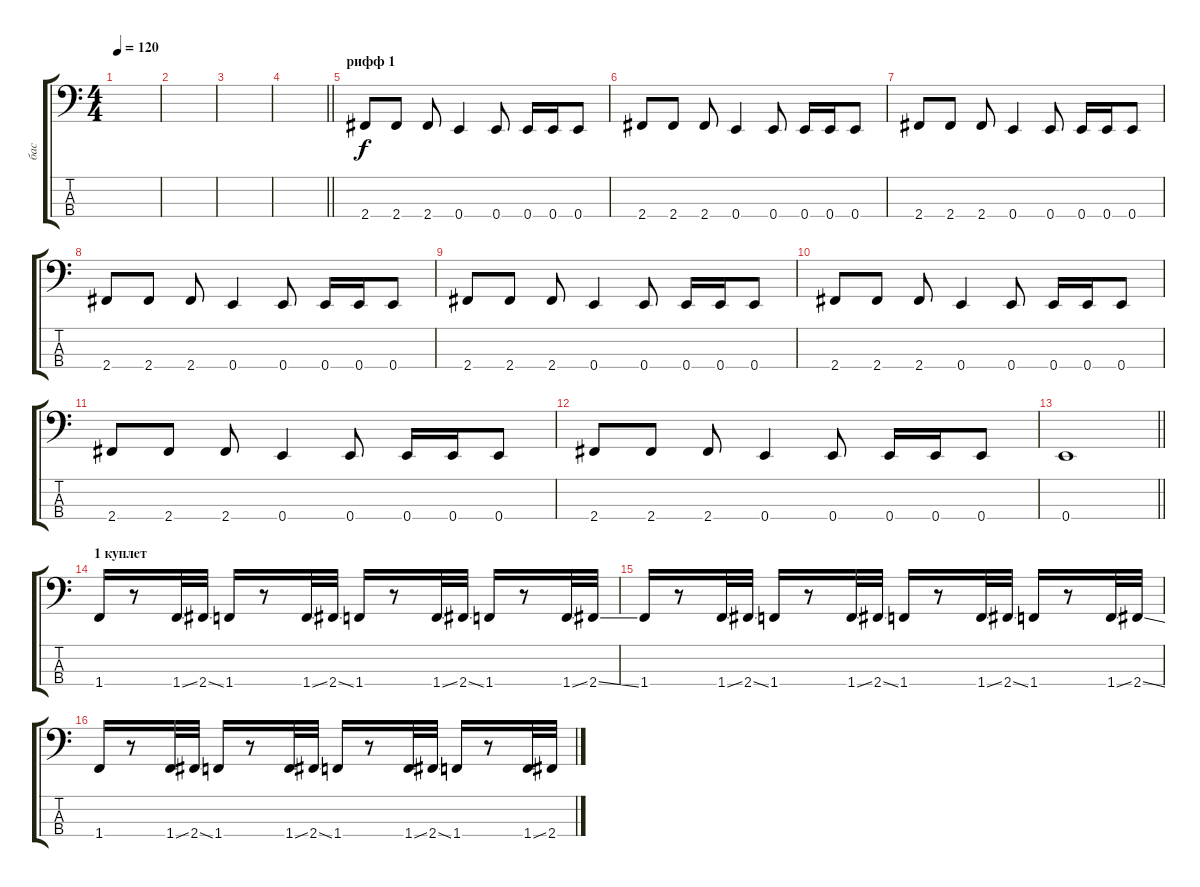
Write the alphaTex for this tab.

\track ("бас" "бас") {instrument electricbassfinger}
\staff {score tabs}
\tuning (G2 D2 A1 E1) {hide}
\ts (4 4)
\tempo 120
\clef f4
\ks c
|
|
|
\barLineRight lightlight
|
\section ("" "рифф 1")
2.4.8 2.4.8 2.4.8 0.4.4 0.4.8 0.4.16 0.4.16 0.4.8 |
2.4.8 2.4.8 2.4.8 0.4.4 0.4.8 0.4.16 0.4.16 0.4.8 |
2.4.8 2.4.8 2.4.8 0.4.4 0.4.8 0.4.16 0.4.16 0.4.8 |
2.4.8 2.4.8 2.4.8 0.4.4 0.4.8 0.4.16 0.4.16 0.4.8 |
2.4.8 2.4.8 2.4.8 0.4.4 0.4.8 0.4.16 0.4.16 0.4.8 |
2.4.8 2.4.8 2.4.8 0.4.4 0.4.8 0.4.16 0.4.16 0.4.8 |
2.4.8 2.4.8 2.4.8 0.4.4 0.4.8 0.4.16 0.4.16 0.4.8 |
2.4.8 2.4.8 2.4.8 0.4.4 0.4.8 0.4.16 0.4.16 0.4.8 |
\barLineRight lightlight
0.4.1 |
\section ("" "1 куплет")
1.4.16 r.8 1.4{ss}.32 2.4{ss}.32 1.4.16 r.8 1.4{ss}.32 2.4{ss}.32 1.4.16 r.8 1.4{ss}.32 2.4{ss}.32 1.4.16 r.8 1.4{ss}.32 2.4{ss}.32 |
1.4.16 r.8 1.4{ss}.32 2.4{ss}.32 1.4.16 r.8 1.4{ss}.32 2.4{ss}.32 1.4.16 r.8 1.4{ss}.32 2.4{ss}.32 1.4.16 r.8 1.4{ss}.32 2.4{ss}.32 |
1.4.16 r.8 1.4{ss}.32 2.4{ss}.32 1.4.16 r.8 1.4{ss}.32 2.4{ss}.32 1.4.16 r.8 1.4{ss}.32 2.4{ss}.32 1.4.16 r.8 1.4{ss}.32 2.4{ss}.32
